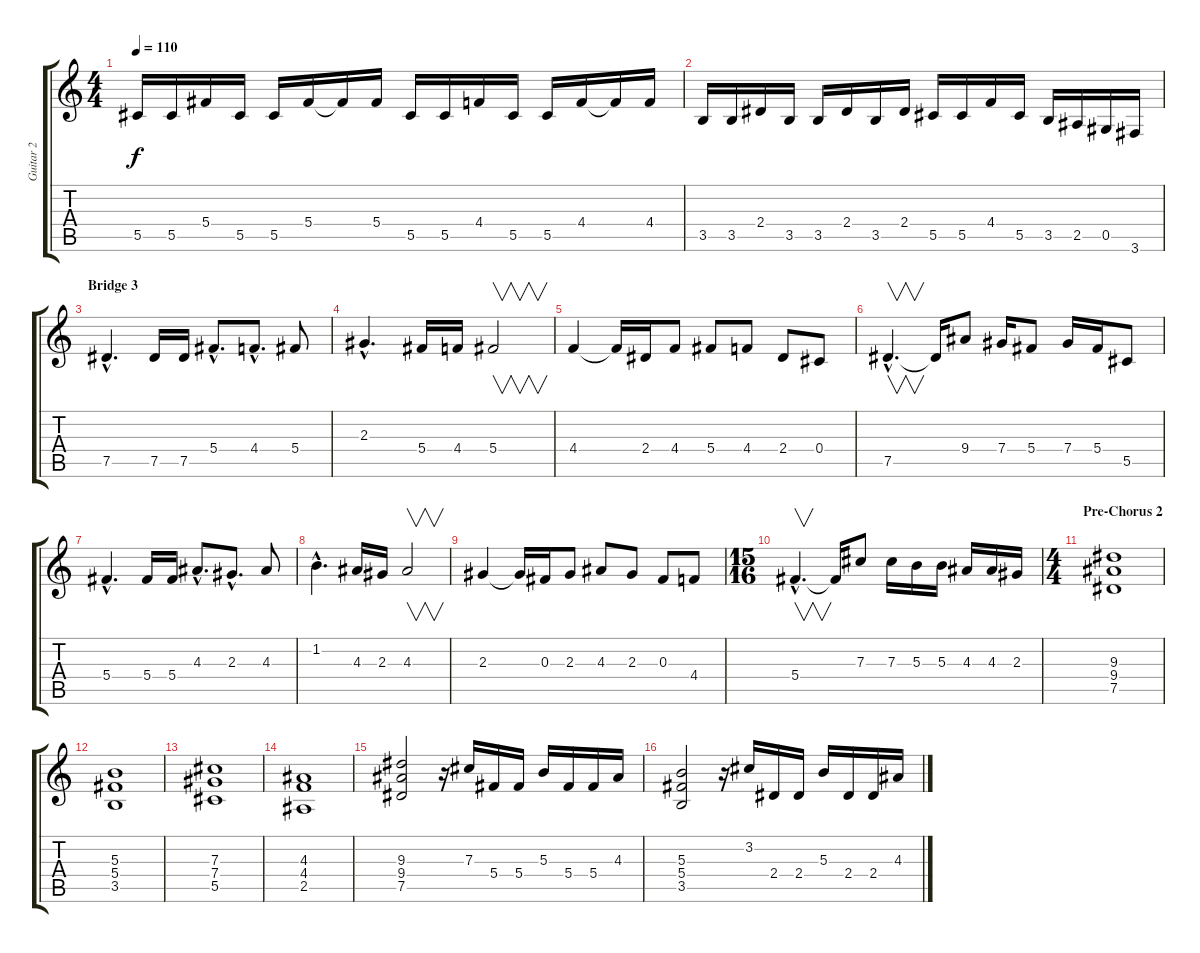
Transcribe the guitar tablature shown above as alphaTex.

\track ("Guitar 2" "Guitar 2") {instrument distortionguitar}
\staff {score tabs}
\tuning (Eb4 Bb3 Gb3 Db3 Ab2 Eb2) {hide}
\ts (4 4)
\tempo 110
\clef g2
\ks c
5.5.16{dy f} 5.5.16 5.4.16 5.5.16 5.5.16 5.4.16 5.4{t}.16 5.4.16 5.5.16 5.5.16 4.4.16 5.5.16 5.5.16 4.4.16 4.4{t}.16 4.4.16 |
3.5.16 3.5.16 2.4.16 3.5.16 3.5.16 2.4.16 3.5.16 2.4.16 5.5.16 5.5.16 4.4.16 5.5.16 3.5.16 2.5.16 0.5.16 3.6.16 |
\section ("" "Bridge 3")
7.5{hac}.4{d} 7.5.16 7.5.16 5.4{hac}.8{d} 4.4{hac}.8{d} 5.4.8 |
2.3{hac}.4{d} 5.4.16 4.4.16 5.4.2{v} |
4.4.4 4.4{t}.16 2.4.16 4.4.8 5.4.8 4.4.8 2.4.8 0.4.8 |
7.5{hac}.4{v d} 7.5{t}.16 9.4.8 7.4.16 5.4.8 7.4.16 5.4.16 5.5.8 |
5.4{hac}.4{d} 5.4.16 5.4.16 4.3{hac}.8{d} 2.3{hac}.8{d} 4.3.8 |
1.2{hac}.4{d} 4.3.16 2.3.16 4.3.2{v} |
2.3.4 2.3{t}.16 0.3.16 2.3.8 4.3.8 2.3.8 0.3.8 4.4.8 |
\ts (15 16)
5.4{hac}.4{v d} 5.4{t}.16 7.3.8 7.3.16 5.3.16 5.3.16 4.3.16 4.3.16 2.3.16 |
\ts (4 4)
\section ("" "Pre-Chorus 2")
(9.3 9.4 7.5).1 |
(5.3 5.4 3.5).1 |
(7.3 7.4 5.5).1 |
(4.3 4.4 2.5).1 |
(9.3 9.4 7.5).2 r.16 7.3.16 5.4.16 5.4.16 5.3.16 5.4.16 5.4.16 4.3.16 |
(5.3 5.4 3.5).2 r.16 3.2.16 2.4.16 2.4.16 5.3.16 2.4.16 2.4.16 4.3.16
